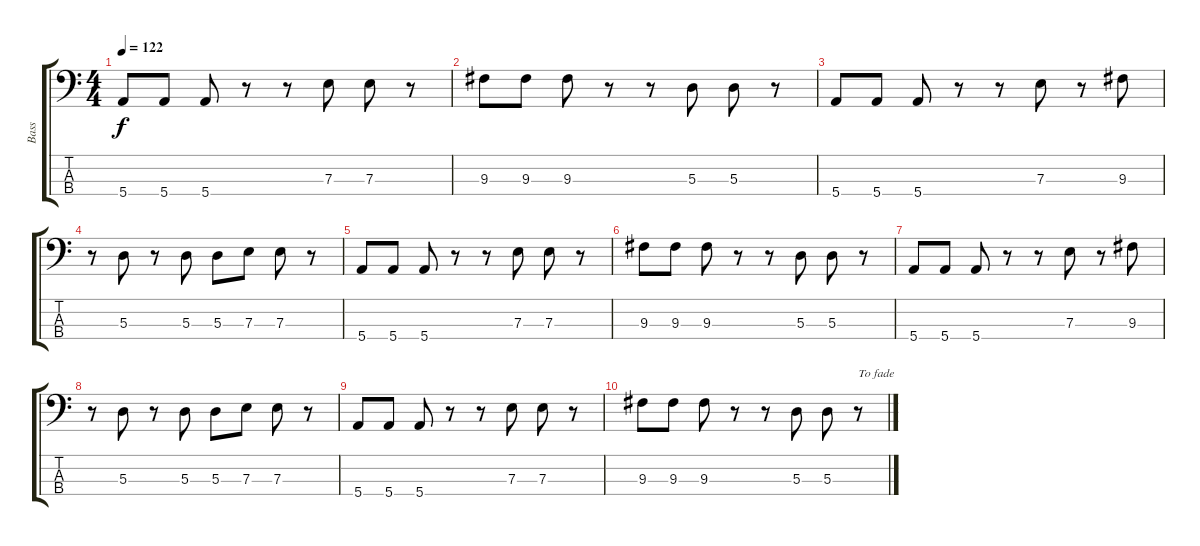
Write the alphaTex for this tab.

\track ("Bass" "Bass") {instrument electricbassfinger}
\staff {score tabs}
\tuning (G2 D2 A1 E1) {hide}
\ts (4 4)
\tempo 122
\clef f4
\ks c
5.4.8{dy f} 5.4.8 5.4.8 r.8 r.8 7.3.8 7.3.8 r.8 |
9.3.8 9.3.8 9.3.8 r.8 r.8 5.3.8 5.3.8 r.8 |
5.4.8 5.4.8 5.4.8 r.8 r.8 7.3.8 r.8 9.3.8 |
r.8 5.3.8 r.8 5.3.8 5.3.8 7.3.8 7.3.8 r.8 |
5.4.8 5.4.8 5.4.8 r.8 r.8 7.3.8 7.3.8 r.8 |
9.3.8 9.3.8 9.3.8 r.8 r.8 5.3.8 5.3.8 r.8 |
5.4.8 5.4.8 5.4.8 r.8 r.8 7.3.8 r.8 9.3.8 |
r.8 5.3.8 r.8 5.3.8 5.3.8 7.3.8 7.3.8 r.8 |
5.4.8 5.4.8 5.4.8 r.8 r.8 7.3.8 7.3.8 r.8 |
9.3.8 9.3.8 9.3.8 r.8 r.8 5.3.8 5.3.8 r.8{txt "To fade"}
